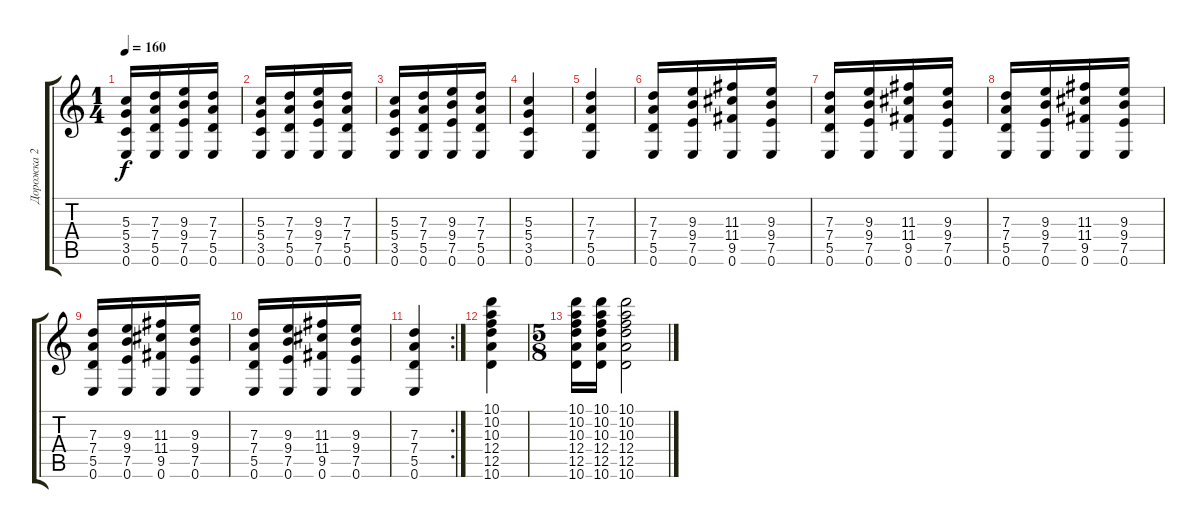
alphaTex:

\track ("Дорожка 2" "Дорожка 2") {instrument acousticguitarsteel}
\staff {score tabs}
\tuning (E4 B3 G3 D3 A2 E2) {hide}
\ts (1 4)
\tempo 160
\clef g2
\ks c
(5.3 5.4 3.5 0.6).16{dy f} (7.3 7.4 5.5 0.6).16 (9.3 9.4 7.5 0.6).16 (7.3 7.4 5.5 0.6).16 |
(5.3 5.4 3.5 0.6).16 (7.3 7.4 5.5 0.6).16 (9.3 9.4 7.5 0.6).16 (7.3 7.4 5.5 0.6).16 |
(5.3 5.4 3.5 0.6).16 (7.3 7.4 5.5 0.6).16 (9.3 9.4 7.5 0.6).16 (7.3 7.4 5.5 0.6).16 |
(5.3 5.4 3.5 0.6).4 |
(7.3 7.4 5.5 0.6).4 |
(7.3 7.4 5.5 0.6).16 (9.3 9.4 7.5 0.6).16 (11.3 11.4 9.5 0.6).16 (9.3 9.4 7.5 0.6).16 |
(7.3 7.4 5.5 0.6).16 (9.3 9.4 7.5 0.6).16 (11.3 11.4 9.5 0.6).16 (9.3 9.4 7.5 0.6).16 |
(7.3 7.4 5.5 0.6).16 (9.3 9.4 7.5 0.6).16 (11.3 11.4 9.5 0.6).16 (9.3 9.4 7.5 0.6).16 |
(7.3 7.4 5.5 0.6).16 (9.3 9.4 7.5 0.6).16 (11.3 11.4 9.5 0.6).16 (9.3 9.4 7.5 0.6).16 |
(7.3 7.4 5.5 0.6).16 (9.3 9.4 7.5 0.6).16 (11.3 11.4 9.5 0.6).16 (9.3 9.4 7.5 0.6).16 |
\rc 2
(7.3 7.4 5.5 0.6).4 |
(10.1 10.2 10.3 12.4 12.5 10.6).4 |
\ts (5 8)
(10.1 10.2 10.3 12.4 12.5 10.6).16 (10.1 10.2 10.3 12.4 12.5 10.6).16 (10.1 10.2 10.3 12.4 12.5 10.6).2
